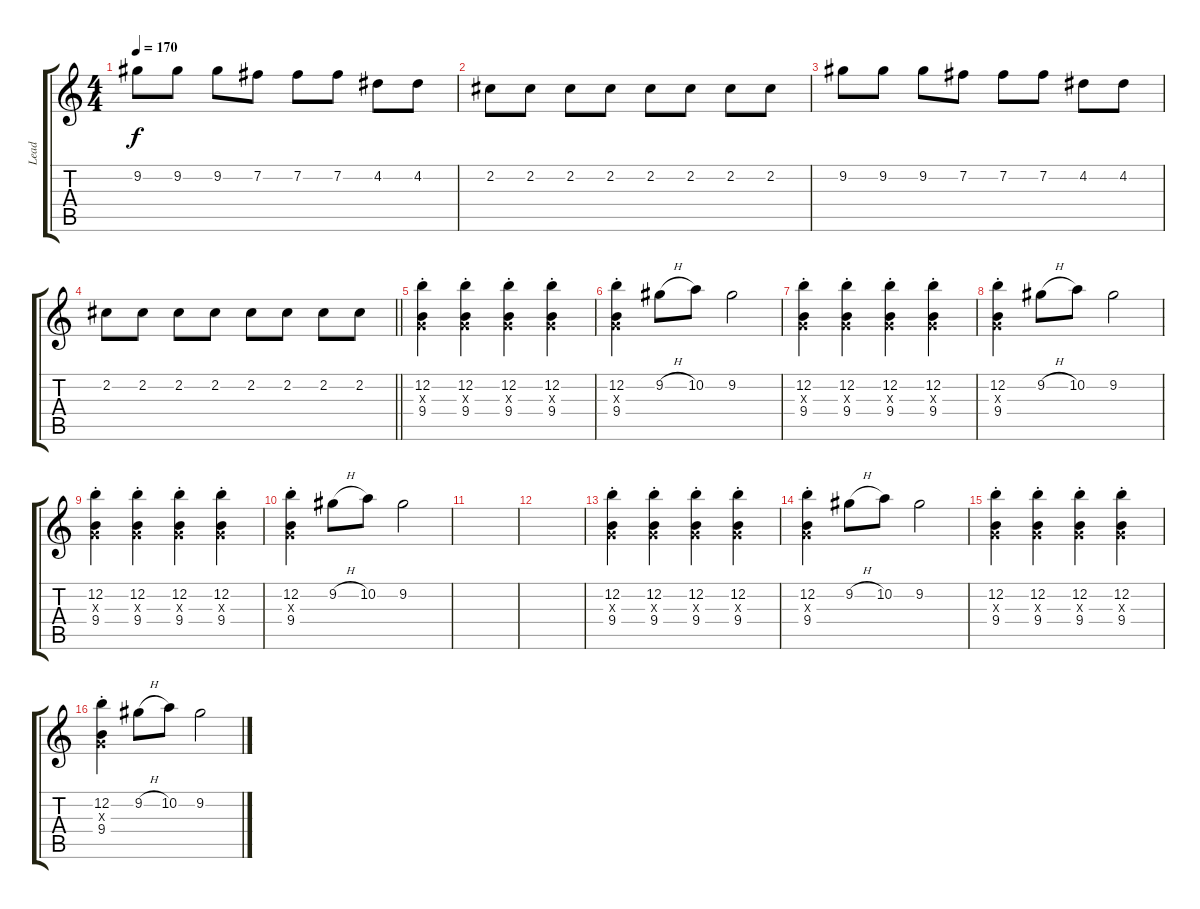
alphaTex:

\track ("Lead" "Lead") {instrument distortionguitar}
\staff {score tabs}
\tuning (E4 B3 G3 D3 A2 D2) {hide}
\ts (4 4)
\tempo 170
\clef g2
\ks c
9.2.8{dy f} 9.2.8 9.2.8 7.2.8 7.2.8 7.2.8 4.2.8 4.2.8 |
2.2.8 2.2.8 2.2.8 2.2.8 2.2.8 2.2.8 2.2.8 2.2.8 |
9.2.8 9.2.8 9.2.8 7.2.8 7.2.8 7.2.8 4.2.8 4.2.8 |
\barLineRight lightlight
2.2.8 2.2.8 2.2.8 2.2.8 2.2.8 2.2.8 2.2.8 2.2.8 |
(12.2{st} 0.3{x} 9.4{st}).4{instrument distortionguitar} (12.2{st} 0.3{x} 9.4{st}).4 (12.2{st} 0.3{x} 9.4{st}).4 (12.2{st} 0.3{x} 9.4{st}).4 |
(12.2{st} 0.3{x} 9.4{st}).4 9.2{h}.8 10.2.8 9.2.2 |
(12.2{st} 0.3{x} 9.4{st}).4 (12.2{st} 0.3{x} 9.4{st}).4 (12.2{st} 0.3{x} 9.4{st}).4 (12.2{st} 0.3{x} 9.4{st}).4 |
(12.2{st} 0.3{x} 9.4{st}).4 9.2{h}.8 10.2.8 9.2.2 |
(12.2{st} 0.3{x} 9.4{st}).4 (12.2{st} 0.3{x} 9.4{st}).4 (12.2{st} 0.3{x} 9.4{st}).4 (12.2{st} 0.3{x} 9.4{st}).4 |
(12.2{st} 0.3{x} 9.4{st}).4 9.2{h}.8 10.2.8 9.2.2 |
|
|
(12.2{st} 0.3{x} 9.4{st}).4 (12.2{st} 0.3{x} 9.4{st}).4 (12.2{st} 0.3{x} 9.4{st}).4 (12.2{st} 0.3{x} 9.4{st}).4 |
(12.2{st} 0.3{x} 9.4{st}).4 9.2{h}.8 10.2.8 9.2.2 |
(12.2{st} 0.3{x} 9.4{st}).4 (12.2{st} 0.3{x} 9.4{st}).4 (12.2{st} 0.3{x} 9.4{st}).4 (12.2{st} 0.3{x} 9.4{st}).4 |
(12.2{st} 0.3{x} 9.4{st}).4 9.2{h}.8 10.2.8 9.2.2
